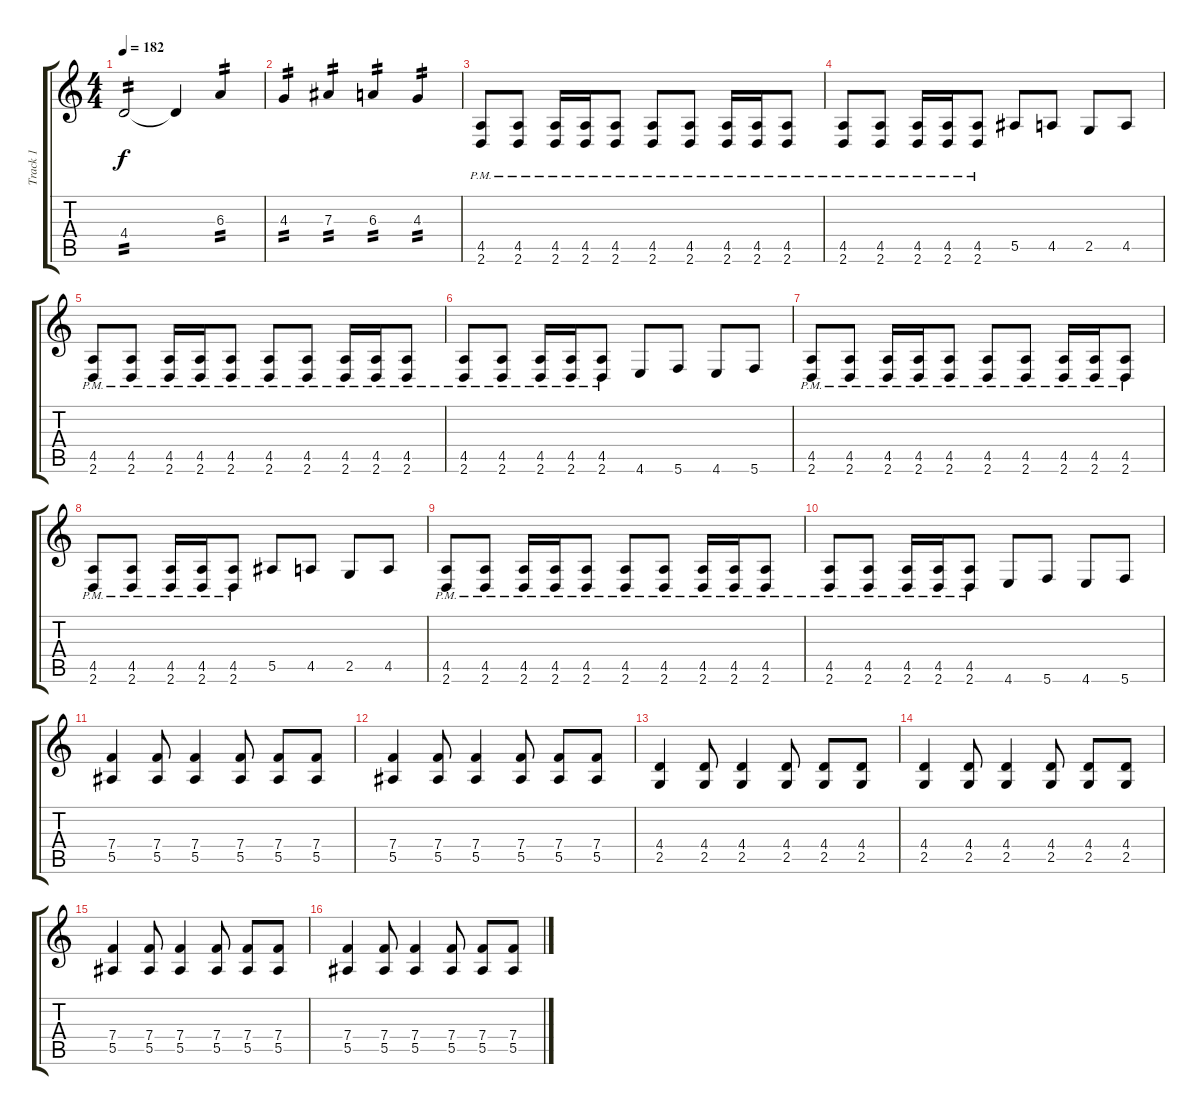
\track ("Track 1" "Track 1") {instrument distortionguitar}
\staff {score tabs}
\tuning (C4 G3 Eb3 Bb2 F2 C2) {hide}
\ts (4 4)
\tempo 182
\clef g2
\ks c
4.4.2{tp 2 dy f} 4.4{t}.4 6.3.4{tp 2} |
4.3.4{tp 2} 7.3.4{tp 2} 6.3.4{tp 2} 4.3.4{tp 2} |
(4.5{pm} 2.6).8 (4.5{pm} 2.6).8 (4.5{pm} 2.6).16 (4.5{pm} 2.6).16 (4.5{pm} 2.6).8 (4.5{pm} 2.6).8 (4.5{pm} 2.6).8 (4.5{pm} 2.6).16 (4.5{pm} 2.6).16 (4.5{pm} 2.6).8 |
(4.5{pm} 2.6).8 (4.5{pm} 2.6).8 (4.5{pm} 2.6).16 (4.5{pm} 2.6).16 (4.5{pm} 2.6).8 5.5.8 4.5.8 2.5.8 4.5.8 |
(4.5{pm} 2.6).8 (4.5{pm} 2.6).8 (4.5{pm} 2.6).16 (4.5{pm} 2.6).16 (4.5{pm} 2.6).8 (4.5{pm} 2.6).8 (4.5{pm} 2.6).8 (4.5{pm} 2.6).16 (4.5{pm} 2.6).16 (4.5{pm} 2.6).8 |
(4.5{pm} 2.6).8 (4.5{pm} 2.6).8 (4.5{pm} 2.6).16 (4.5{pm} 2.6).16 (4.5{pm} 2.6).8 4.6.8 5.6.8 4.6.8 5.6.8 |
(4.5{pm} 2.6).8 (4.5{pm} 2.6).8 (4.5{pm} 2.6).16 (4.5{pm} 2.6).16 (4.5{pm} 2.6).8 (4.5{pm} 2.6).8 (4.5{pm} 2.6).8 (4.5{pm} 2.6).16 (4.5{pm} 2.6).16 (4.5{pm} 2.6).8 |
(4.5{pm} 2.6).8 (4.5{pm} 2.6).8 (4.5{pm} 2.6).16 (4.5{pm} 2.6).16 (4.5{pm} 2.6).8 5.5.8 4.5.8 2.5.8 4.5.8 |
(4.5{pm} 2.6).8 (4.5{pm} 2.6).8 (4.5{pm} 2.6).16 (4.5{pm} 2.6).16 (4.5{pm} 2.6).8 (4.5{pm} 2.6).8 (4.5{pm} 2.6).8 (4.5{pm} 2.6).16 (4.5{pm} 2.6).16 (4.5{pm} 2.6).8 |
(4.5{pm} 2.6).8 (4.5{pm} 2.6).8 (4.5{pm} 2.6).16 (4.5{pm} 2.6).16 (4.5{pm} 2.6).8 4.6.8 5.6.8 4.6.8 5.6.8 |
(7.4 5.5).4 (7.4 5.5).8 (7.4 5.5).4 (7.4 5.5).8 (7.4 5.5).8 (7.4 5.5).8 |
(7.4 5.5).4 (7.4 5.5).8 (7.4 5.5).4 (7.4 5.5).8 (7.4 5.5).8 (7.4 5.5).8 |
(4.4 2.5).4 (4.4 2.5).8 (4.4 2.5).4 (4.4 2.5).8 (4.4 2.5).8 (4.4 2.5).8 |
(4.4 2.5).4 (4.4 2.5).8 (4.4 2.5).4 (4.4 2.5).8 (4.4 2.5).8 (4.4 2.5).8 |
(7.4 5.5).4 (7.4 5.5).8 (7.4 5.5).4 (7.4 5.5).8 (7.4 5.5).8 (7.4 5.5).8 |
(7.4 5.5).4 (7.4 5.5).8 (7.4 5.5).4 (7.4 5.5).8 (7.4 5.5).8 (7.4 5.5).8
